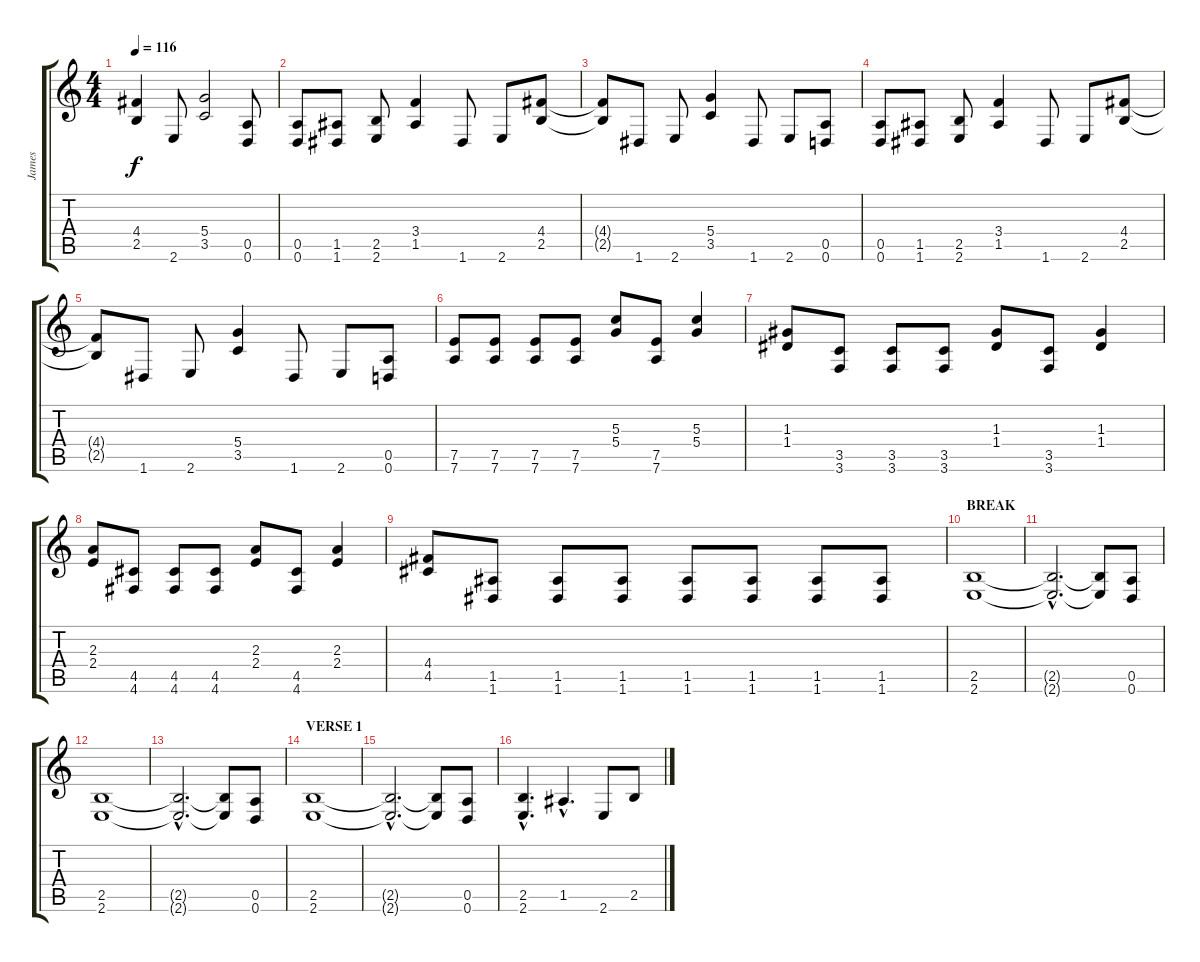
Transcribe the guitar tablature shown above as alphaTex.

\track ("James" "James") {instrument overdrivenguitar}
\staff {score tabs}
\tuning (E4 B3 G3 D3 A2 D2) {hide}
\ts (4 4)
\tempo 116
\clef g2
\ks c
(4.4{t} 2.5{t}).4{dy f} 2.6.8 (5.4 3.5).2 (0.5 0.6).8 |
(0.5 0.6).8 (1.5 1.6).8 (2.5 2.6).8 (3.4 1.5).4 1.6.8 2.6.8 (4.4 2.5).8 |
(4.4{t} 2.5{t}).8 1.6.8 2.6.8 (5.4 3.5).4 1.6.8 2.6.8 (0.5 0.6).8 |
(0.5 0.6).8 (1.5 1.6).8 (2.5 2.6).8 (3.4 1.5).4 1.6.8 2.6.8 (4.4 2.5).8 |
(4.4{t} 2.5{t}).8 1.6.8 2.6.8 (5.4 3.5).4 1.6.8 2.6.8 (0.5 0.6).8 |
(7.5 7.6).8 (7.5 7.6).8 (7.5 7.6).8 (7.5 7.6).8 (5.3 5.4).8 (7.5 7.6).8 (5.3 5.4).4 |
(1.3 1.4).8 (3.5 3.6).8 (3.5 3.6).8 (3.5 3.6).8 (1.3 1.4).8 (3.5 3.6).8 (1.3 1.4).4 |
(2.3 2.4).8 (4.5 4.6).8 (4.5 4.6).8 (4.5 4.6).8 (2.3 2.4).8 (4.5 4.6).8 (2.3 2.4).4 |
(4.4 4.5).8 (1.5 1.6).8 (1.5 1.6).8 (1.5 1.6).8 (1.5 1.6).8 (1.5 1.6).8 (1.5 1.6).8 (1.5 1.6).8 |
\section ("" "BREAK")
(2.5 2.6).1 |
(2.5{hac t} 2.6{hac t}).2{d} (2.5{t} 2.6{t}).8 (0.5 0.6).8 |
(2.5 2.6).1 |
(2.5{hac t} 2.6{hac t}).2{d} (2.5{t} 2.6{t}).8 (0.5 0.6).8{instrument acousticguitarsteel} |
\section ("" "VERSE 1")
(2.5 2.6).1 |
(2.5{hac t} 2.6{hac t}).2{d} (2.5{t} 2.6{t}).8 (0.5 0.6).8 |
(2.5{hac} 2.6{hac}).4{d} 1.5{hac}.4{d} 2.6.8 2.5.8
